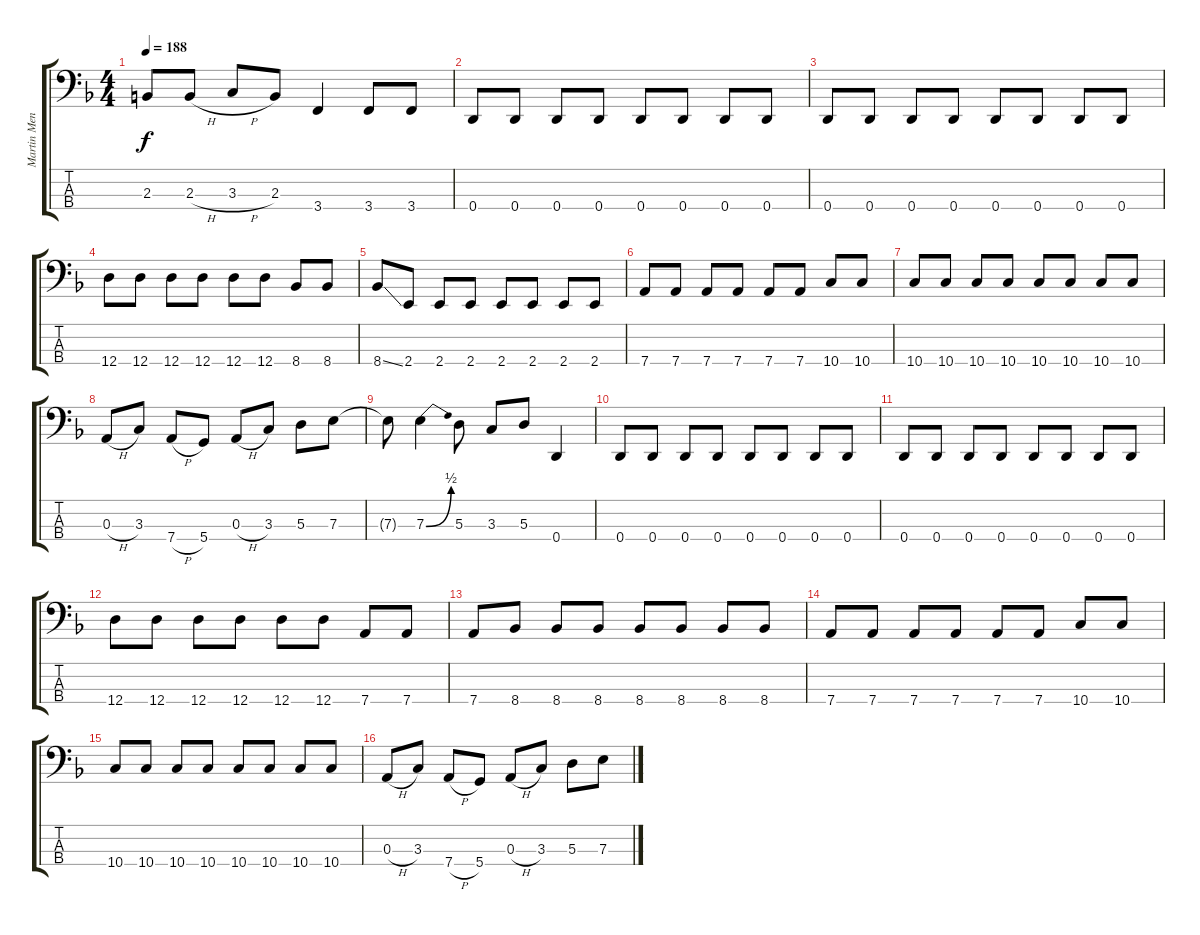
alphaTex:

\track ("Martin Mendez" "Martin Men") {mute instrument electricbassfinger}
\staff {score tabs}
\tuning (G2 D2 A1 D1) {hide}
\ts (4 4)
\tempo 188
\clef f4
\ks f
2.3{t}.8{dy f} 2.3{h}.8 3.3{h}.8 2.3.8 3.4.4 3.4.8 3.4.8 |
0.4.8 0.4.8 0.4.8 0.4.8 0.4.8 0.4.8 0.4.8 0.4.8 |
0.4.8 0.4.8 0.4.8 0.4.8 0.4.8 0.4.8 0.4.8 0.4.8 |
12.4.8 12.4.8 12.4.8 12.4.8 12.4.8 12.4.8 8.4.8 8.4.8 |
8.4{ss}.8 2.4.8 2.4.8 2.4.8 2.4.8 2.4.8 2.4.8 2.4.8 |
7.4.8 7.4.8 7.4.8 7.4.8 7.4.8 7.4.8 10.4.8 10.4.8 |
10.4.8 10.4.8 10.4.8 10.4.8 10.4.8 10.4.8 10.4.8 10.4.8 |
0.3{h}.8 3.3.8 7.4{h}.8 5.4.8 0.3{h}.8 3.3.8 5.3.8 7.3.8 |
7.3{t}.8 7.3{be (bend 0 0 60 2)}.4 5.3.8 3.3.8 5.3.8 0.4.4 |
0.4.8 0.4.8 0.4.8 0.4.8 0.4.8 0.4.8 0.4.8 0.4.8 |
0.4.8 0.4.8 0.4.8 0.4.8 0.4.8 0.4.8 0.4.8 0.4.8 |
12.4.8 12.4.8 12.4.8 12.4.8 12.4.8 12.4.8 7.4.8 7.4.8 |
7.4.8 8.4.8 8.4.8 8.4.8 8.4.8 8.4.8 8.4.8 8.4.8 |
7.4.8 7.4.8 7.4.8 7.4.8 7.4.8 7.4.8 10.4.8 10.4.8 |
10.4.8 10.4.8 10.4.8 10.4.8 10.4.8 10.4.8 10.4.8 10.4.8 |
0.3{h}.8 3.3.8 7.4{h}.8 5.4.8 0.3{h}.8 3.3.8 5.3.8 7.3.8
